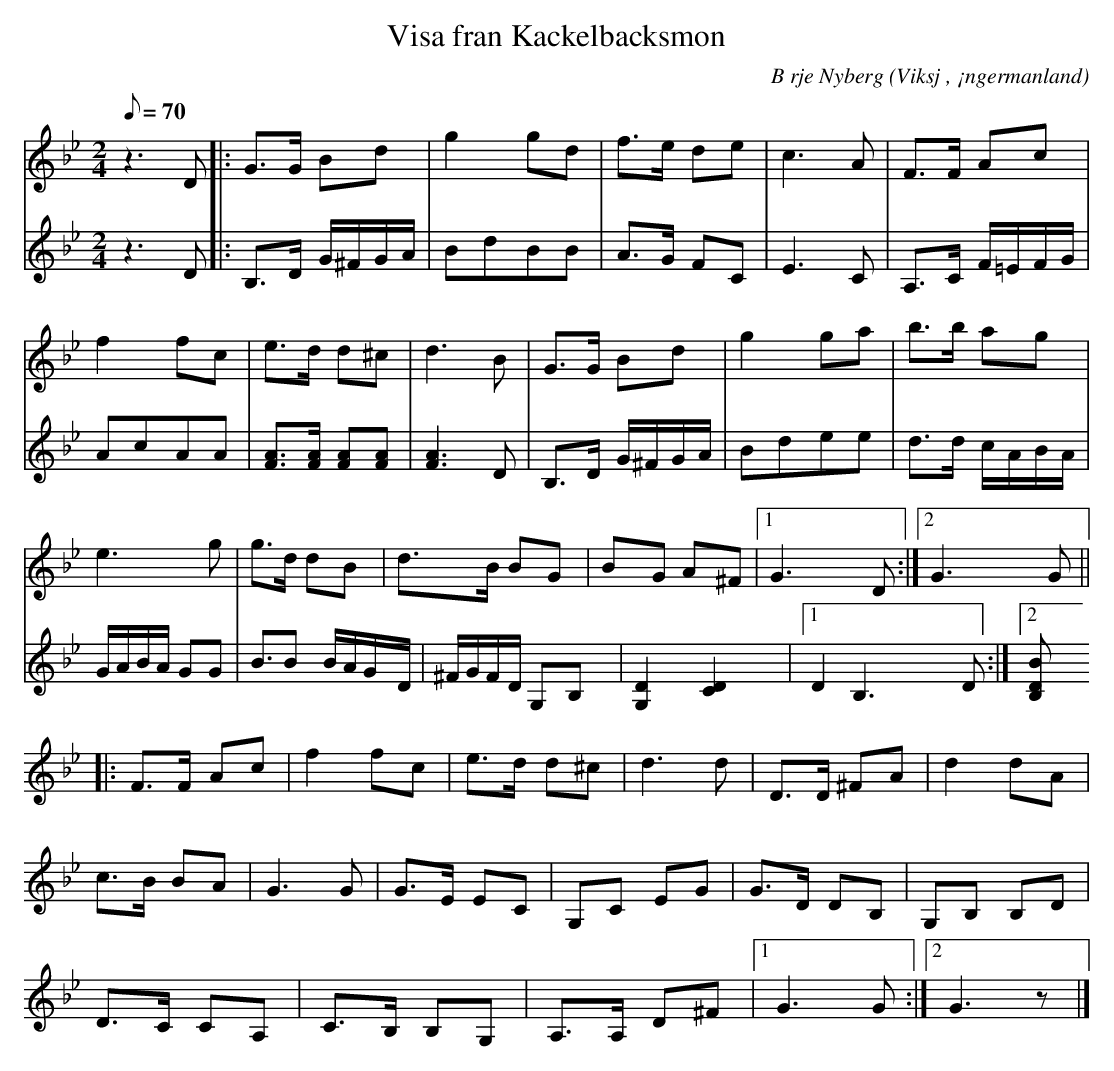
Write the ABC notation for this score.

X:1
T:Visa fran Kackelbacksmon
C:B rje Nyberg
O:Viksj , ¡ngermanland
M:2/4
L:1/8
Q:70
K:Gm
V:1
z2> D2|: G>G Bd | g2 gd | f>e de | c2>A2 | F>F Ac |
f2 fc | e>d d^c | d2>B2 | G>G Bd |g2 ga | b>b ag |
e2> g2 | g>d dB |d>B BG |BG A^F |1 G2> D2 :|2 G2> G2 ||
|: F>F Ac | f2 fc | e>d d^c | d2>d2 | D>D ^FA | d2 dA |
c>B BA |G2> G2 | G>E EC | G,C EG | G>D DB, | G,B, B,D |
D>C CA, | C>B, B,G, | A,>A, D^F |1 G2> G2 :|2 G2> z2 |]
V:2
z2> D2 |: B,>D G/2^F/2G/2A/2 | BdBB | A>G FC | E2>C2 | A,>C F/2=E/2F/2G/2 |
AcAA | [AF]>[AF] [AF][AF] | [A2F2]> D2 | B,>D G/2^F/2G/2A/2 | Bdee | d>d c/2A/2B/2A/2 |
G/2A/2B/2A/2 GG | B>B2 B/2A/2G/2D/2 | ^F/2G/2F/2D/2 G,B, | [G,2D2] [C2D2] |1 D2B,2> D2 :|2 [D2B2,> B, ||
